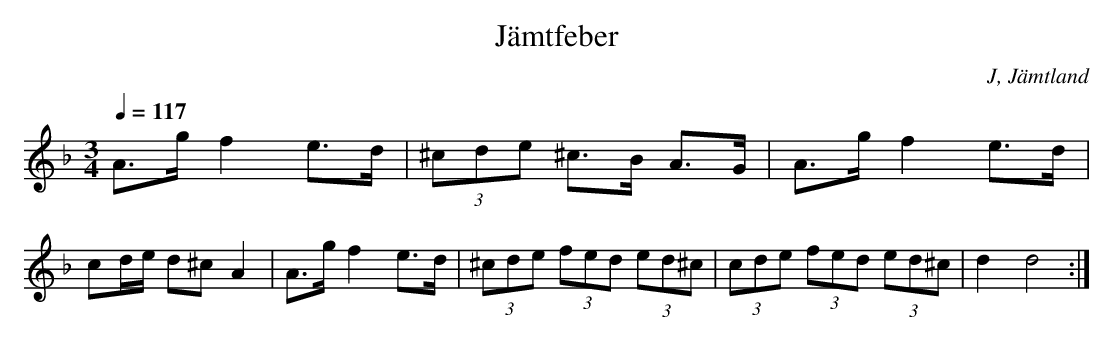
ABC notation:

X:1
T: Jämtfeber
O: J, Jämtland
M:3/4
L:1/8
Q:1/4=117
K:Dm
A>g f2 e>d|(3^cde ^c>B A>G|A>g f2 e>d|cd/e/ d^c A2|A>g f2 e>d|(3^cde (3fed (3ed^c|(3cde (3fed (3ed^c|d2 d4 :|
